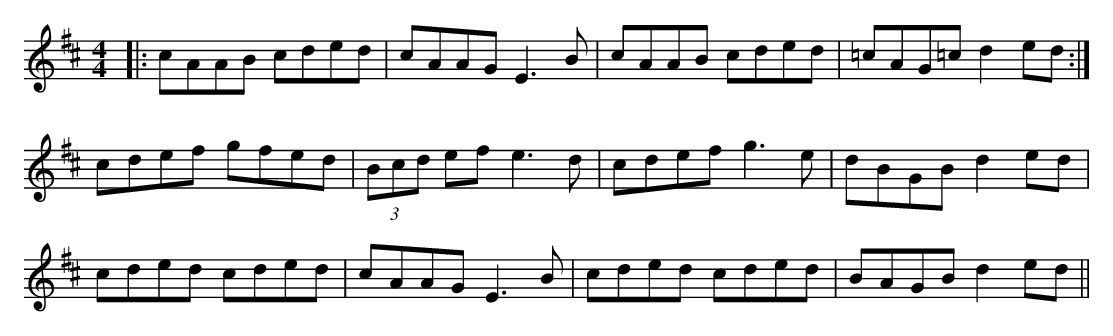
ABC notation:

X:1
M:4/4
K:Amix
|:cAAB cded|cAAG E3B|cAAB cded|=cAG=c d2ed:|
cdef gfed|(3Bcd ef e3d|cdef g3e|dBGB d2ed|
cded cded|cAAG E3B|cded cded|BAGB d2ed||
